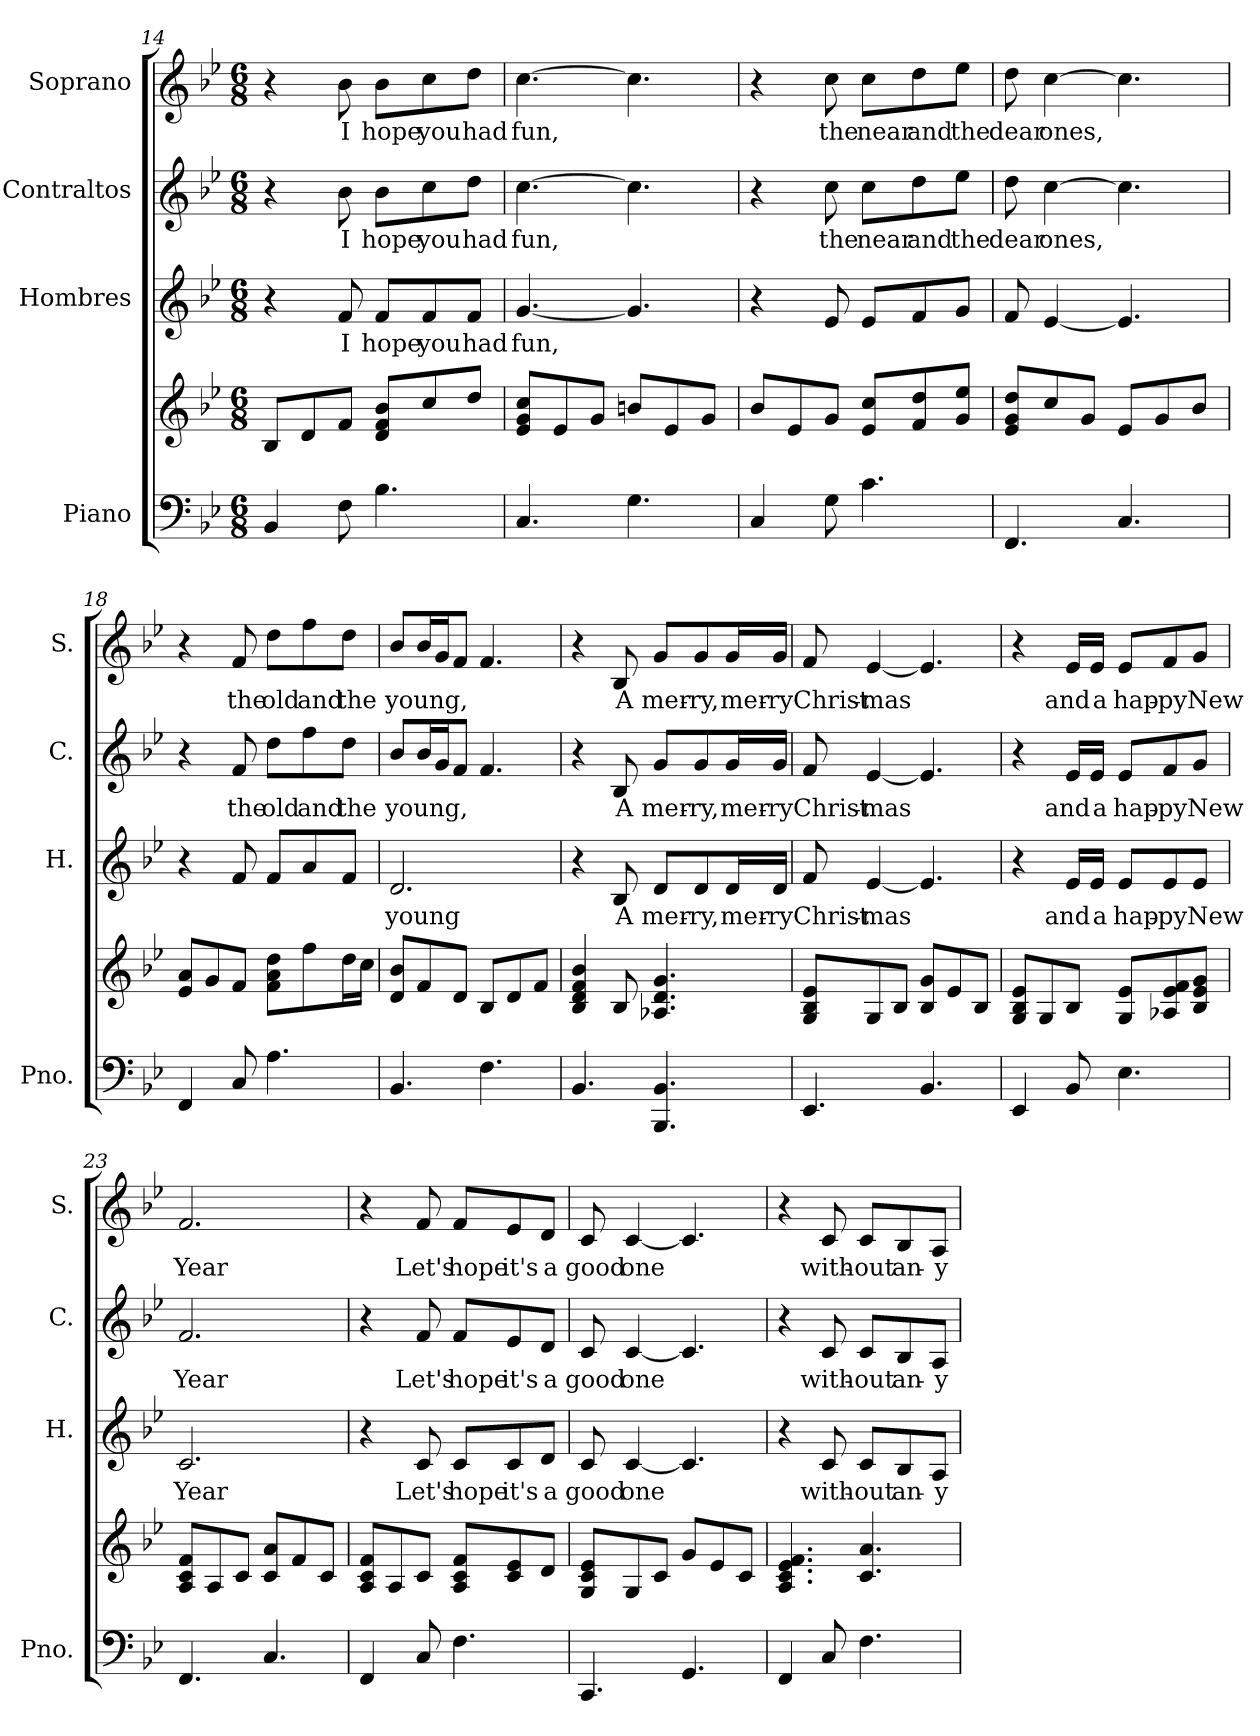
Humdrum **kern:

**kern	**kern	**kern	**text	**kern	**text	**kern	**text
*part4	*part4	*part3	*part3	*part2	*part2	*part1	*part1
*staff5	*staff4	*staff3	*staff3	*staff2	*staff2	*staff1	*staff1
*I"Piano	*	*I"Hombres	*	*I"Contraltos	*	*I"Soprano	*
*I'Pno.	*	*I'H.	*	*I'C.	*	*I'S.	*
*clefF4	*clefG2	*clefG2	*	*clefG2	*	*clefG2	*
*k[b-e-]	*k[b-e-]	*k[b-e-]	*	*k[b-e-]	*	*k[b-e-]	*
*M6/8	*M6/8	*M6/8	*	*M6/8	*	*M6/8	*
=14	=14	=14	=14	=14	=14	=14	=14
4BB-/	8B-/L	4r	.	4r	.	4r	.
.	8d/	.	.	.	.	.	.
!	!	!	!LO:LY:b	!	!LO:LY:b	!	!LO:LY:b
8F\	8f/J	8f/	I	8b-\	I	8b-\	I
!	!	!	!LO:LY:b	!	!LO:LY:b	!	!LO:LY:b
4.B-\	8d/ 8f/ 8b-/L	8f/L	hope	8b-\L	hope	8b-\L	hope
!	!	!	!LO:LY:b	!	!LO:LY:b	!	!LO:LY:b
.	8cc/	8f/	you	8cc\	you	8cc\	you
!	!	!	!LO:LY:b	!	!LO:LY:b	!	!LO:LY:b
.	8dd/J	8f/J	had	8dd\J	had	8dd\J	had
=15	=15	=15	=15	=15	=15	=15	=15
!	!	!	!LO:LY:b	!	!LO:LY:b	!	!LO:LY:b
4.C/	8e-/ 8g/ 8cc/L	[4.g/	fun,	[4.cc\	fun,	[4.cc\	fun,
.	8e-/	.	.	.	.	.	.
.	8g/J	.	.	.	.	.	.
4.G\	8bn/L	4.g/]	.	4.cc\]	.	4.cc\]	.
.	8e-/	.	.	.	.	.	.
.	8g/J	.	.	.	.	.	.
=16	=16	=16	=16	=16	=16	=16	=16
4C/	8b-/L	4r	.	4r	.	4r	.
.	8e-/	.	.	.	.	.	.
!	!	!	!	!	!LO:LY:b	!	!LO:LY:b
8G\	8g/J	8e-/	.	8cc\	the	8cc\	the
!	!	!	!	!	!LO:LY:b	!	!LO:LY:b
4.c\	8e-/ 8cc/L	8e-/L	.	8cc\L	near	8cc\L	near
!	!	!	!	!	!LO:LY:b	!	!LO:LY:b
.	8f/ 8dd/	8f/	.	8dd\	and	8dd\	and
!	!	!	!	!	!LO:LY:b	!	!LO:LY:b
.	8g/ 8ee-/J	8g/J	.	8ee-\J	the	8ee-\J	the
=17	=17	=17	=17	=17	=17	=17	=17
!	!	!	!	!	!LO:LY:b	!	!LO:LY:b
4.FF/	8e-/ 8g/ 8dd/L	8f/	.	8dd\	dear	8dd\	dear
!	!	!	!	!	!LO:LY:b	!	!LO:LY:b
.	8cc/	[4e-/	.	[4cc\	ones,	[4cc\	ones,
.	8g/J	.	.	.	.	.	.
4.C/	8e-/L	4.e-/]	.	4.cc\]	.	4.cc\]	.
.	8g/	.	.	.	.	.	.
.	8b-/J	.	.	.	.	.	.
=18	=18	=18	=18	=18	=18	=18	=18
4FF/	8e-/ 8a/L	4r	.	4r	.	4r	.
.	8g/	.	.	.	.	.	.
!	!	!	!	!	!LO:LY:b	!	!LO:LY:b
8C/	8f/J	8f/	.	8f/	the	8f/	the
!	!	!	!	!	!LO:LY:b	!	!LO:LY:b
4.A\	8f\ 8a\ 8dd\L	8f/L	.	8dd\L	old	8dd\L	old
!	!	!	!	!	!LO:LY:b	!	!LO:LY:b
.	8ff\	8a/	.	8ff\	and	8ff\	and
!	!	!	!	!	!LO:LY:b	!	!LO:LY:b
.	16dd\L	8f/J	.	8dd\J	the	8dd\J	the
.	16cc\JJ	.	.	.	.	.	.
=19	=19	=19	=19	=19	=19	=19	=19
!	!	!	!LO:LY:b	!	!LO:LY:b	!	!LO:LY:b
4.BB-/	8d/ 8b-/L	2.d/	young	8b-/L	young,	8b-/L	young,
.	8f/	.	.	16b-/L	.	16b-/L	.
.	.	.	.	16g/J	.	16g/J	.
.	8d/J	.	.	8f/J	.	8f/J	.
4.F\	8B-/L	.	.	4.f/	.	4.f/	.
.	8d/	.	.	.	.	.	.
.	8f/J	.	.	.	.	.	.
=20	=20	=20	=20	=20	=20	=20	=20
4.BB-/	4B-/ 4d/ 4f/ 4b-/	4r	.	4r	.	4r	.
!	!	!	!LO:LY:b	!	!LO:LY:b	!	!LO:LY:b
.	8B-/	8B-/	A	8B-/	A	8B-/	A
!	!	!	!LO:LY:b	!	!LO:LY:b	!	!LO:LY:b
4.BBB-/ 4.BB-/	4.A-X/ 4.d/ 4.g/	8d/L	mer-	8g/L	mer-	8g/L	mer-
!	!	!	!LO:LY:b	!	!LO:LY:b	!	!LO:LY:b
.	.	8d/	-ry,	8g/	-ry,	8g/	-ry,
!	!	!	!LO:LY:b	!	!LO:LY:b	!	!LO:LY:b
.	.	16d/L	mer-	16g/L	mer-	16g/L	mer-
!	!	!	!LO:LY:b	!	!LO:LY:b	!	!LO:LY:b
.	.	16d/JJ	-ry	16g/JJ	-ry	16g/JJ	-ry
=21	=21	=21	=21	=21	=21	=21	=21
!	!	!	!LO:LY:b	!	!LO:LY:b	!	!LO:LY:b
4.EE-/	8G/ 8B-/ 8e-/L	8f/	Christ-	8f/	Christ-	8f/	Christ-
!	!	!	!LO:LY:b	!	!LO:LY:b	!	!LO:LY:b
.	8G/	[4e-/	-mas	[4e-/	-mas	[4e-/	-mas
.	8B-/J	.	.	.	.	.	.
4.BB-/	8B-/ 8g/L	4.e-/]	.	4.e-/]	.	4.e-/]	.
.	8e-/	.	.	.	.	.	.
.	8B-/J	.	.	.	.	.	.
=22	=22	=22	=22	=22	=22	=22	=22
4EE-/	8G/ 8B-/ 8e-/L	4r	.	4r	.	4r	.
.	8G/	.	.	.	.	.	.
!	!	!	!LO:LY:b	!	!LO:LY:b	!	!LO:LY:b
8BB-/	8B-/J	16e-/LL	and	16e-/LL	and	16e-/LL	and
!	!	!	!LO:LY:b	!	!LO:LY:b	!	!LO:LY:b
.	.	16e-/JJ	a	16e-/JJ	a	16e-/JJ	a
!	!	!	!LO:LY:b	!	!LO:LY:b	!	!LO:LY:b
4.E-\	8G/ 8e-/L	8e-/L	hap-	8e-/L	hap-	8e-/L	hap-
!	!	!	!LO:LY:b	!	!LO:LY:b	!	!LO:LY:b
.	8A-X/ 8e-/ 8f/	8e-/	-py	8f/	-py	8f/	-py
!	!	!	!LO:LY:b	!	!LO:LY:b	!	!LO:LY:b
.	8B-/ 8e-/ 8g/J	8e-/J	New	8g/J	New	8g/J	New
=23	=23	=23	=23	=23	=23	=23	=23
!	!	!	!LO:LY:b	!	!LO:LY:b	!	!LO:LY:b
4.FF/	8A/ 8c/ 8f/L	2.c/	Year	2.f/	Year	2.f/	Year
.	8A/	.	.	.	.	.	.
.	8c/J	.	.	.	.	.	.
4.C/	8c/ 8a/L	.	.	.	.	.	.
.	8f/	.	.	.	.	.	.
.	8c/J	.	.	.	.	.	.
=24	=24	=24	=24	=24	=24	=24	=24
4FF/	8A/ 8c/ 8f/L	4r	.	4r	.	4r	.
.	8A/	.	.	.	.	.	.
!	!	!	!LO:LY:b	!	!LO:LY:b	!	!LO:LY:b
8C/	8c/J	8c/	Let's	8f/	Let's	8f/	Let's
!	!	!	!LO:LY:b	!	!LO:LY:b	!	!LO:LY:b
4.F\	8A/ 8c/ 8f/L	8c/L	hope	8f/L	hope	8f/L	hope
!	!	!	!LO:LY:b	!	!LO:LY:b	!	!LO:LY:b
.	8c/ 8e-/	8c/	it's	8e-/	it's	8e-/	it's
!	!	!	!LO:LY:b	!	!LO:LY:b	!	!LO:LY:b
.	8d/J	8d/J	a	8d/J	a	8d/J	a
=25	=25	=25	=25	=25	=25	=25	=25
!	!	!	!LO:LY:b	!	!LO:LY:b	!	!LO:LY:b
4.CC/	8G/ 8c/ 8e-/L	8c/	good	8c/	good	8c/	good
!	!	!	!LO:LY:b	!	!LO:LY:b	!	!LO:LY:b
.	8G/	[4c/	one	[4c/	one	[4c/	one
.	8c/J	.	.	.	.	.	.
4.GG/	8g/L	4.c/]	.	4.c/]	.	4.c/]	.
.	8e-/	.	.	.	.	.	.
.	8c/J	.	.	.	.	.	.
=26	=26	=26	=26	=26	=26	=26	=26
4FF/	4.A/ 4.c/ 4.e-/ 4.f/	4r	.	4r	.	4r	.
!	!	!	!LO:LY:b	!	!LO:LY:b	!	!LO:LY:b
8C/	.	8c/	with-	8c/	with-	8c/	with-
!	!	!	!LO:LY:b	!	!LO:LY:b	!	!LO:LY:b
4.F\	4.c/ 4.a/	8c/L	-out	8c/L	-out	8c/L	-out
!	!	!	!LO:LY:b	!	!LO:LY:b	!	!LO:LY:b
.	.	8B-/	an-	8B-/	an-	8B-/	an-
!	!	!	!LO:LY:b	!	!LO:LY:b	!	!LO:LY:b
.	.	8A/J	-y	8A/J	-y	8A/J	-y
=	=	=	=	=	=	=	=
*-	*-	*-	*-	*-	*-	*-	*-
